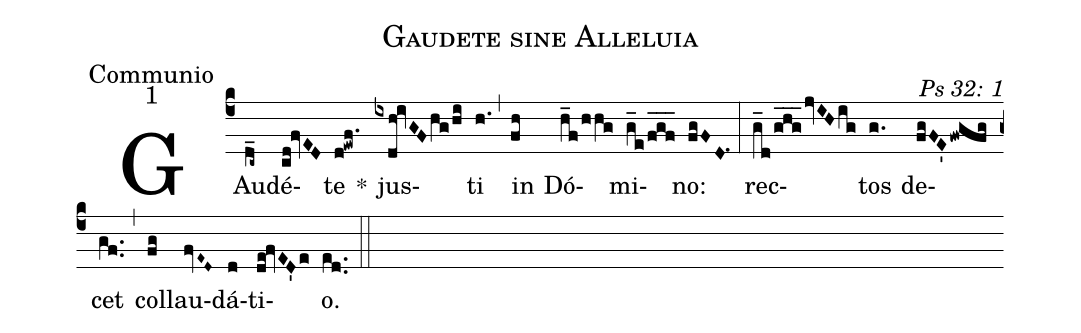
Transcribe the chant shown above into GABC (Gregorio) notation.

name: Gaudete sine Alleluia;
office-part: Communio;
mode: 1;
commentary: Ps 32: 1;
%%
(c4) GAu(d_c~)dé(cd!fvED)te(d!ewf.) *() jus(ixdh!ivGFhg/hi)ti(h.) (,) in(fh) Dó(h_f/hhg)mi(g_e/f_g_f_)no:(fgFD.1) (:)
rec(g_d/ghg___jvIHig)tos(g.) de(fgFE'fwgfg)cet(gf..) (,) col(fg)lau(fvE~D~)dá(d)ti(de!fvED'e)o.(ed..) (::)
